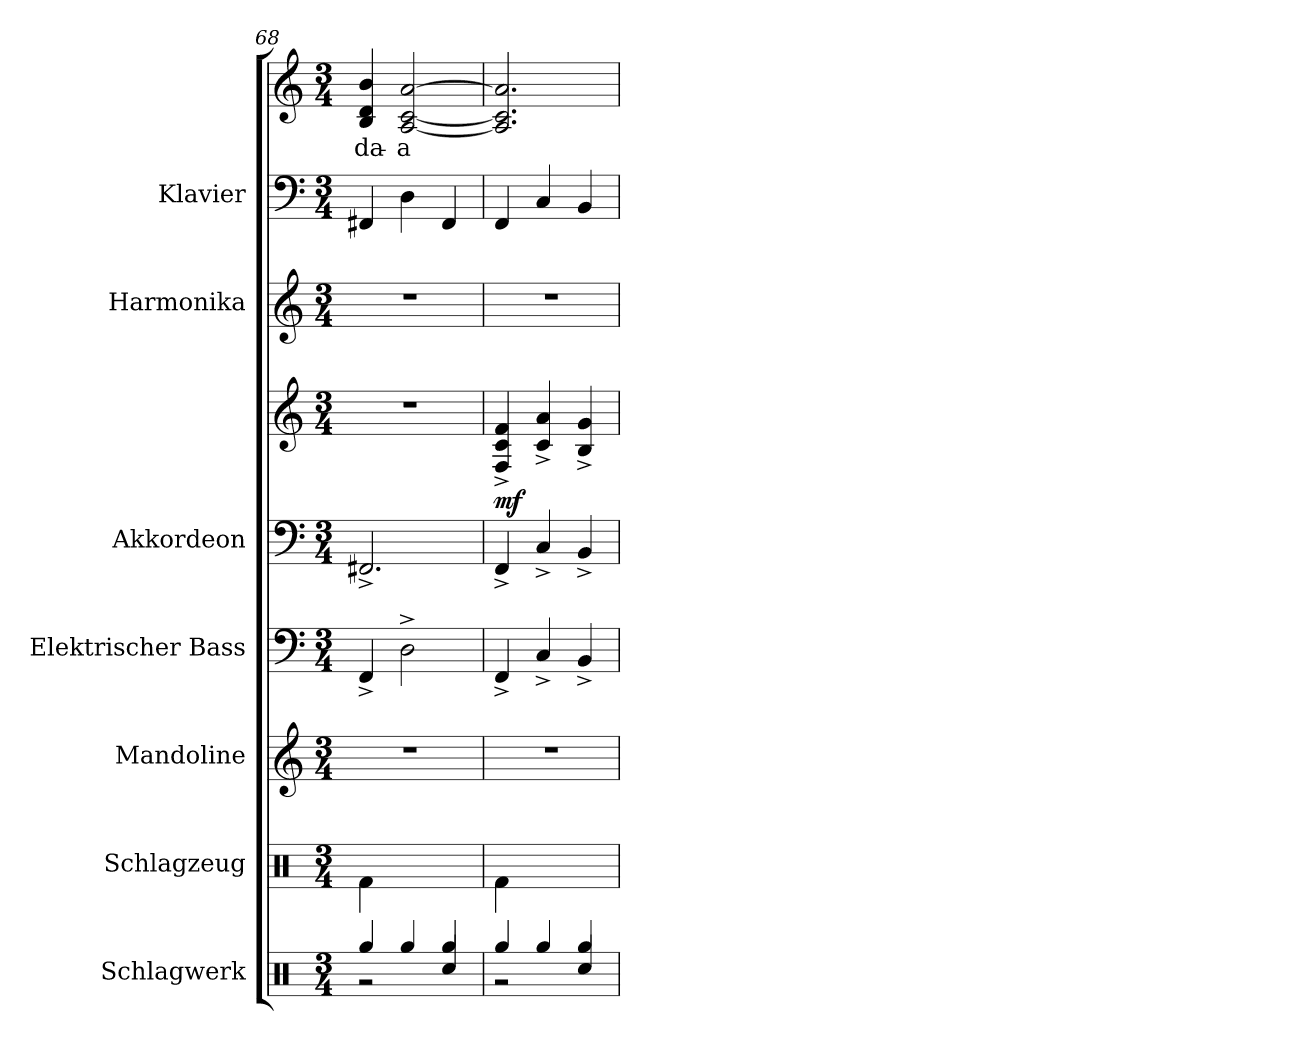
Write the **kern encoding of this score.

**kern	**kern	**kern	**kern	**kern	**kern	**dynam	**kern	**kern	**kern	**text
*part7	*part6	*part5	*part4	*part3	*part3	*part3	*part2	*part1	*part1	*part1
*staff9	*staff8	*staff7	*staff6	*staff5	*staff4	*staff4/5	*staff3	*staff2	*staff1	*staff1
*I"Schlagwerk	*I"Schlagzeug	*I"Mandoline	*I"Elektrischer Bass	*I"Akkordeon	*	*	*I"Harmonika	*I"Klavier	*	*
*I'Schlw.	*I'Schlgz.	*I'Mand.	*I'E-B.	*I'Akk.	*	*	*	*I'Klav.	*	*
*clefX	*clefX	*clefG2	*clefF4	*clefF4	*clefG2	*	*clefG2	*clefF4	*clefG2	*
*	*	*	*ITrd7c12	*	*	*	*	*	*	*
*k[]	*k[]	*k[]	*k[]	*k[]	*k[]	*	*k[]	*k[]	*k[]	*
*M3/4	*M3/4	*M3/4	*M3/4	*M3/4	*M3/4	*	*M3/4	*M3/4	*M3/4	*
=68	=68	=68	=68	=68	=68	=68	=68	=68	=68	=68
*^	*^	*	*	*	*	*	*	*	*	*
!	!	!	!	!	!	!	!	!	!	!	!	!LO:LY:b
4Rgg/	2r	2.ryy	4Rf\	2.r	4FFF^/	2.FF#X^/	2.r	.	2.r	4FF#X/	4B/ 4d/ 4b/	-da-
!	!	!	!	!	!	!	!	!	!	!	!	!LO:LY:b
4Rgg/	.	.	2ryy	.	2DD^\	.	.	.	.	4D\	[2A/ [2c/ [2a/	-a
4Rgg/	4Rcc/	.	.	.	.	.	.	.	.	4FF#/	.	.
=69	=69	=69	=69	=69	=69	=69	=69	=69	=69	=69	=69	=69
!	!	!	!	!	!	!	!	!LO:DY:b	!	!	!	!
4Rgg/	2r	2.ryy	4Rf\	2.r	4FFF^/	4FF^/	4F/^ 4c/^ 4f/^	mf	2.r	4FF/	2.A/] 2.c/] 2.a/]	.
4Rgg/	.	.	2ryy	.	4CC^/	4C^/	4c/^ 4a/^	.	.	4C/	.	.
4Rgg/	4Rcc/	.	.	.	4BBB^/	4BB^/	4B/^ 4g/^	.	.	4BB/	.	.
*v	*v	*	*	*	*	*	*	*	*	*	*	*
*	*v	*v	*	*	*	*	*	*	*	*	*
=	=	=	=	=	=	=	=	=	=	=
*-	*-	*-	*-	*-	*-	*-	*-	*-	*-	*-
